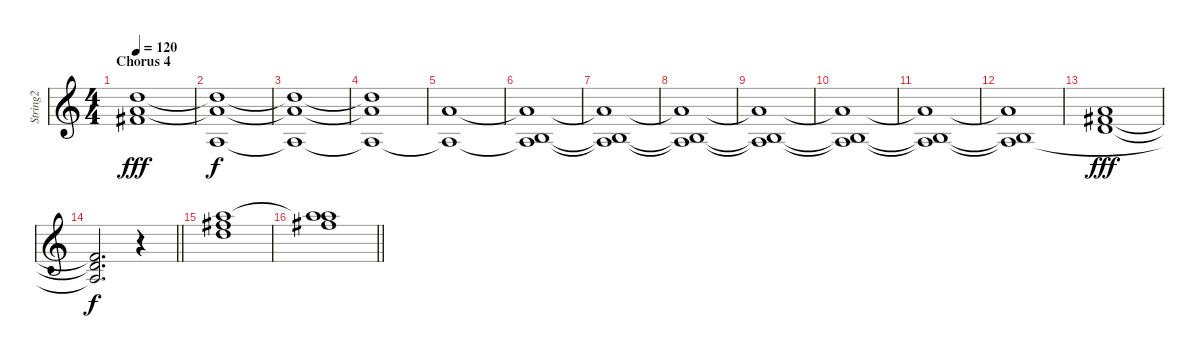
\track ("String2" "String2") {instrument fx6goblins}
\staff {score}
\tuning (E4 B3 G3 D3 A2 E2) {hide}
\ts (4 4)
\section ("" "Chorus 4")
\tempo 120
\clef g2
\ks c
(10.1 10.2 11.3).1{dy fff} |
(10.1{t} 10.2{t} 7.4).1{dy f} |
(10.1{t} 10.2{t} 7.4{t}).1 |
(10.1{t} 10.2{t} 7.4{t}).1 |
(5.1 7.4{t}).1 |
(5.1{t} 4.3 7.4{t}).1 |
(5.1{t} 4.3{t} 7.4{t}).1 |
(5.1{t} 4.3{t} 7.4{t}).1 |
(5.1{t} 4.3{t} 7.4{t}).1 |
(5.1{t} 4.3{t} 7.4{t}).1 |
(5.1{t} 4.3{t} 7.4{t}).1 |
(5.1{t} 4.3{t} 7.4{t}).1 |
(5.1 7.2 7.3).1{dy fff} |
\barLineRight lightlight
(7.2{t} 7.3{t} 7.4{t}).2{d dy f} r.4 |
(17.1 19.2 19.3).1 |
\barLineRight lightlight
(17.1{t} 22.2 23.3).1
